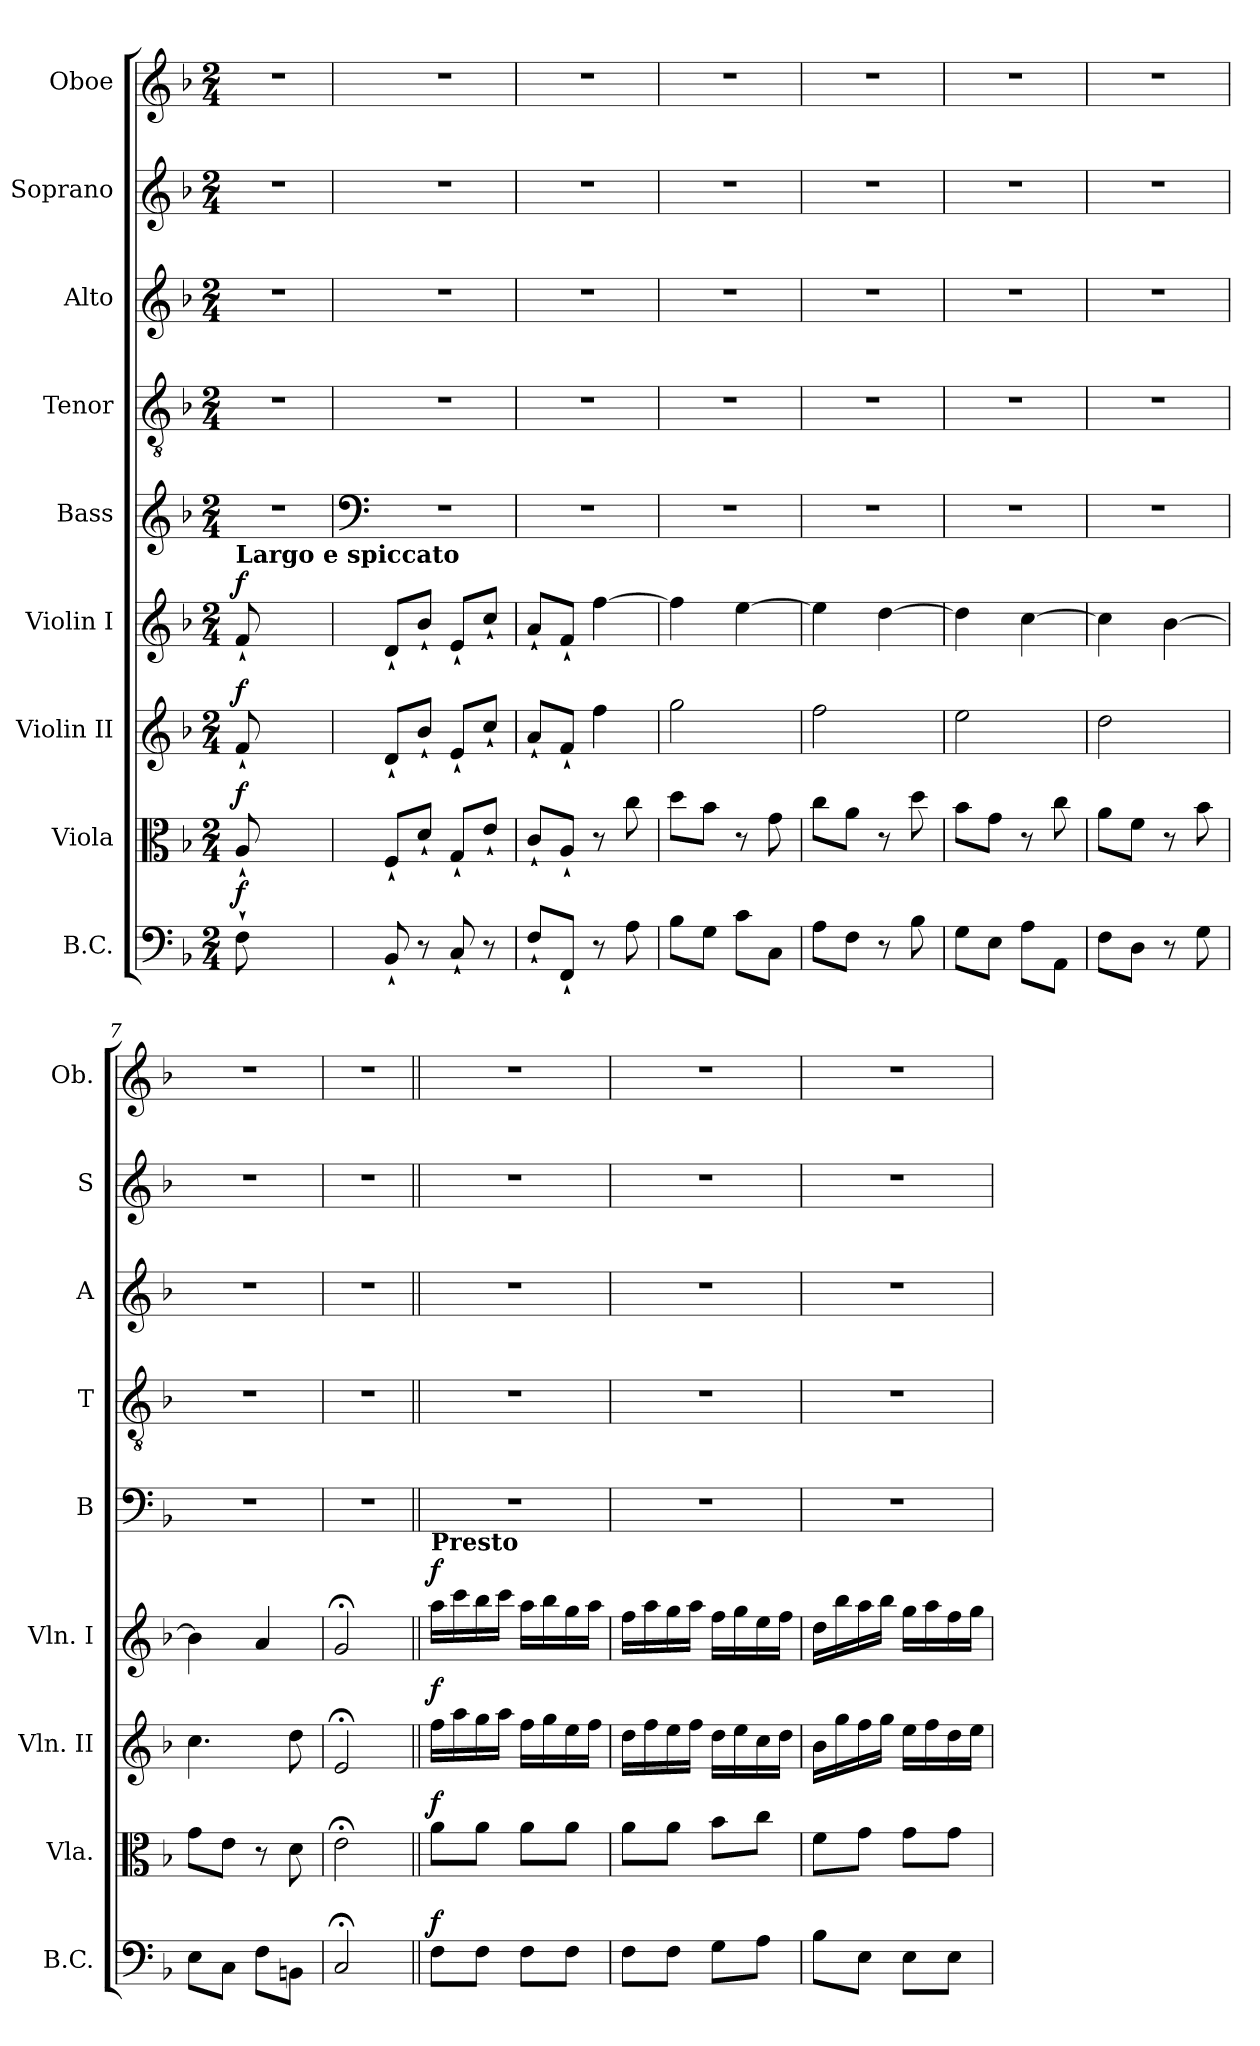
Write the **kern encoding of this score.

**kern	**dynam	**kern	**dynam	**kern	**dynam	**kern	**dynam	**kern	**kern	**kern	**kern	**kern
*part9	*part9	*part8	*part8	*part7	*part7	*part6	*part6	*part5	*part4	*part3	*part2	*part1
*staff9	*staff9	*staff8	*staff8	*staff7	*staff7	*staff6	*staff6	*staff5	*staff4	*staff3	*staff2	*staff1
*I"B.C.	*	*I"Viola	*	*I"Violin II	*	*I"Violin I	*	*I"Bass	*I"Tenor	*I"Alto	*I"Soprano	*I"Oboe
*I'B.C.	*	*I'Vla.	*	*I'Vln. II	*	*I'Vln. I	*	*I'B	*I'T	*I'A	*I'S	*I'Ob.
*clefF4	*	*clefC3	*	*clefG2	*	*clefG2	*	*clefG2	*clefGv2	*clefG2	*clefG2	*clefG2
*k[b-]	*	*k[b-]	*	*k[b-]	*	*k[b-]	*	*k[b-]	*k[b-]	*k[b-]	*k[b-]	*k[b-]
*F:	*	*F:	*	*F:	*	*F:	*	*F:	*F:	*F:	*F:	*F:
*M2/4	*	*M2/4	*	*M2/4	*	*M2/4	*	*M2/4	*M2/4	*M2/4	*M2/4	*M2/4
=	=	=	=	=	=	=	=	=	=	=	=	=
!	!	!	!	!	!	!LO:TX:a:B:t=Largo e spiccato	!	!	!	!	!	!
!	!LO:DY:a	!	!LO:DY:a	!	!LO:DY:a	!	!LO:DY:a	!	!	!	!	!
8F`>\	f	8A`</	f	8f`</	f	8f`</	f	2r	2r	2r	2r	2r
4.ryy	.	4.ryy	.	4.ryy	.	4.ryy	.	.	.	.	.	.
=1	=1	=1	=1	=1	=1	=1	=1	=1	=1	=1	=1	=1
*	*	*	*	*	*	*	*	*clefF4	*	*	*	*
8BB-`</	.	8F`</L	.	8d`</L	.	8d`</L	.	2r	2r	2r	2r	2r
8r	.	8d`</J	.	8b-`</J	.	8b-`</J	.	.	.	.	.	.
8C`</	.	8G`</L	.	8e`</L	.	8e`</L	.	.	.	.	.	.
8r	.	8e`</J	.	8cc`</J	.	8cc`</J	.	.	.	.	.	.
=2	=2	=2	=2	=2	=2	=2	=2	=2	=2	=2	=2	=2
8F`</L	.	8c`</L	.	8a`</L	.	8a`</L	.	2r	2r	2r	2r	2r
8FF`</J	.	8A`</J	.	8f`</J	.	8f`</J	.	.	.	.	.	.
8r	.	8r	.	4ff\	.	[4ff\	.	.	.	.	.	.
8A\	.	8cc\	.	.	.	.	.	.	.	.	.	.
=3	=3	=3	=3	=3	=3	=3	=3	=3	=3	=3	=3	=3
8B-\L	.	8dd\L	.	2gg\	.	4ff\]	.	2r	2r	2r	2r	2r
8G\J	.	8b-\J	.	.	.	.	.	.	.	.	.	.
8c\L	.	8r	.	.	.	[4ee\	.	.	.	.	.	.
8C\J	.	8g\	.	.	.	.	.	.	.	.	.	.
=4	=4	=4	=4	=4	=4	=4	=4	=4	=4	=4	=4	=4
8A\L	.	8cc\L	.	2ff\	.	4ee\]	.	2r	2r	2r	2r	2r
8F\J	.	8a\J	.	.	.	.	.	.	.	.	.	.
8r	.	8r	.	.	.	[4dd\	.	.	.	.	.	.
8B-\	.	8dd\	.	.	.	.	.	.	.	.	.	.
=5	=5	=5	=5	=5	=5	=5	=5	=5	=5	=5	=5	=5
8G\L	.	8b-\L	.	2ee\	.	4dd\]	.	2r	2r	2r	2r	2r
8E\J	.	8g\J	.	.	.	.	.	.	.	.	.	.
8A\L	.	8r	.	.	.	[4cc\	.	.	.	.	.	.
8AA\J	.	8cc\	.	.	.	.	.	.	.	.	.	.
=6	=6	=6	=6	=6	=6	=6	=6	=6	=6	=6	=6	=6
8F\L	.	8a\L	.	2dd\	.	4cc\]	.	2r	2r	2r	2r	2r
8D\J	.	8f\J	.	.	.	.	.	.	.	.	.	.
8r	.	8r	.	.	.	[4b-\	.	.	.	.	.	.
8G\	.	8b-\	.	.	.	.	.	.	.	.	.	.
=7	=7	=7	=7	=7	=7	=7	=7	=7	=7	=7	=7	=7
8E\L	.	8g\L	.	4.cc\	.	4b-\]	.	2r	2r	2r	2r	2r
8C\J	.	8e\J	.	.	.	.	.	.	.	.	.	.
8F\L	.	8r	.	.	.	4a/	.	.	.	.	.	.
8BBn\J	.	8d\	.	8dd\	.	.	.	.	.	.	.	.
=8	=8	=8	=8	=8	=8	=8	=8	=8	=8	=8	=8	=8
2C;</	.	2e;<\	.	2e;</	.	2g;</	.	2r	2r	2r	2r	2r
!!LO:LB:g=z
=9||	=9||	=9||	=9||	=9||	=9||	=9||	=9||	=9||	=9||	=9||	=9||	=9||
!	!	!	!	!	!	!LO:TX:a:B:t=Presto	!	!	!	!	!	!
!	!LO:DY:a	!	!LO:DY:a	!	!LO:DY:a	!	!LO:DY:a	!	!	!	!	!
8F\L	f	8a\L	f	16ff\LL	f	16aa\LL	f	2r	2r	2r	2r	2r
.	.	.	.	16aa\	.	16ccc\	.	.	.	.	.	.
8F\J	.	8a\J	.	16gg\	.	16bb-\	.	.	.	.	.	.
.	.	.	.	16aa\JJ	.	16ccc\JJ	.	.	.	.	.	.
8F\L	.	8a\L	.	16ff\LL	.	16aa\LL	.	.	.	.	.	.
.	.	.	.	16gg\	.	16bb-\	.	.	.	.	.	.
8F\J	.	8a\J	.	16ee\	.	16gg\	.	.	.	.	.	.
.	.	.	.	16ff\JJ	.	16aa\JJ	.	.	.	.	.	.
=10	=10	=10	=10	=10	=10	=10	=10	=10	=10	=10	=10	=10
8F\L	.	8a\L	.	16dd\LL	.	16ff\LL	.	2r	2r	2r	2r	2r
.	.	.	.	16ff\	.	16aa\	.	.	.	.	.	.
8F\J	.	8a\J	.	16ee\	.	16gg\	.	.	.	.	.	.
.	.	.	.	16ff\JJ	.	16aa\JJ	.	.	.	.	.	.
8G\L	.	8b-\L	.	16dd\LL	.	16ff\LL	.	.	.	.	.	.
.	.	.	.	16ee\	.	16gg\	.	.	.	.	.	.
8A\J	.	8cc\J	.	16cc\	.	16ee\	.	.	.	.	.	.
.	.	.	.	16dd\JJ	.	16ff\JJ	.	.	.	.	.	.
=11	=11	=11	=11	=11	=11	=11	=11	=11	=11	=11	=11	=11
8B-\L	.	8f\L	.	16b-\LL	.	16dd\LL	.	2r	2r	2r	2r	2r
.	.	.	.	16gg\	.	16bb-\	.	.	.	.	.	.
8E\J	.	8g\J	.	16ff\	.	16aa\	.	.	.	.	.	.
.	.	.	.	16gg\JJ	.	16bb-\JJ	.	.	.	.	.	.
8E\L	.	8g\L	.	16ee\LL	.	16gg\LL	.	.	.	.	.	.
.	.	.	.	16ff\	.	16aa\	.	.	.	.	.	.
8E\J	.	8g\J	.	16dd\	.	16ff\	.	.	.	.	.	.
.	.	.	.	16ee\JJ	.	16gg\JJ	.	.	.	.	.	.
=	=	=	=	=	=	=	=	=	=	=	=	=
*-	*-	*-	*-	*-	*-	*-	*-	*-	*-	*-	*-	*-
